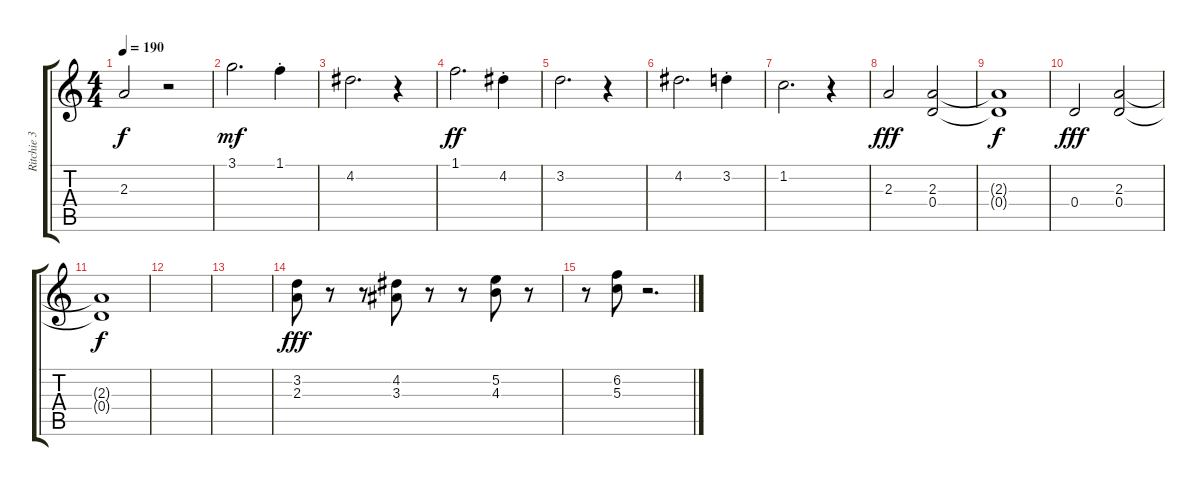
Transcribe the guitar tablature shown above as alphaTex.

\track ("Ritchie 3" "Ritchie 3") {instrument overdrivenguitar}
\staff {score tabs}
\tuning (E4 B3 G3 D3 A2 E2) {hide}
\ts (4 4)
\tempo 190
\clef g2
\ks c
2.3{t}.2{dy f} r.2 |
3.1.2{d dy mf} 1.1{st}.4 |
4.2.2{d} r.4 |
1.1.2{d dy ff} 4.2{st}.4 |
3.2.2{d} r.4 |
4.2.2{d} 3.2{st}.4 |
1.2.2{d} r.4 |
2.3.2{dy fff} (2.3 0.4).2 |
(2.3{t} 0.4{t}).1{dy f} |
0.4.2{dy fff} (2.3 0.4).2 |
(2.3{t} 0.4{t}).1{dy f} |
|
|
(3.2 2.3).8{dy fff} r.8 r.8 (4.2 3.3).8 r.8 r.8 (5.2 4.3).8 r.8 |
r.8 (6.2 5.3).8 r.2{d}
